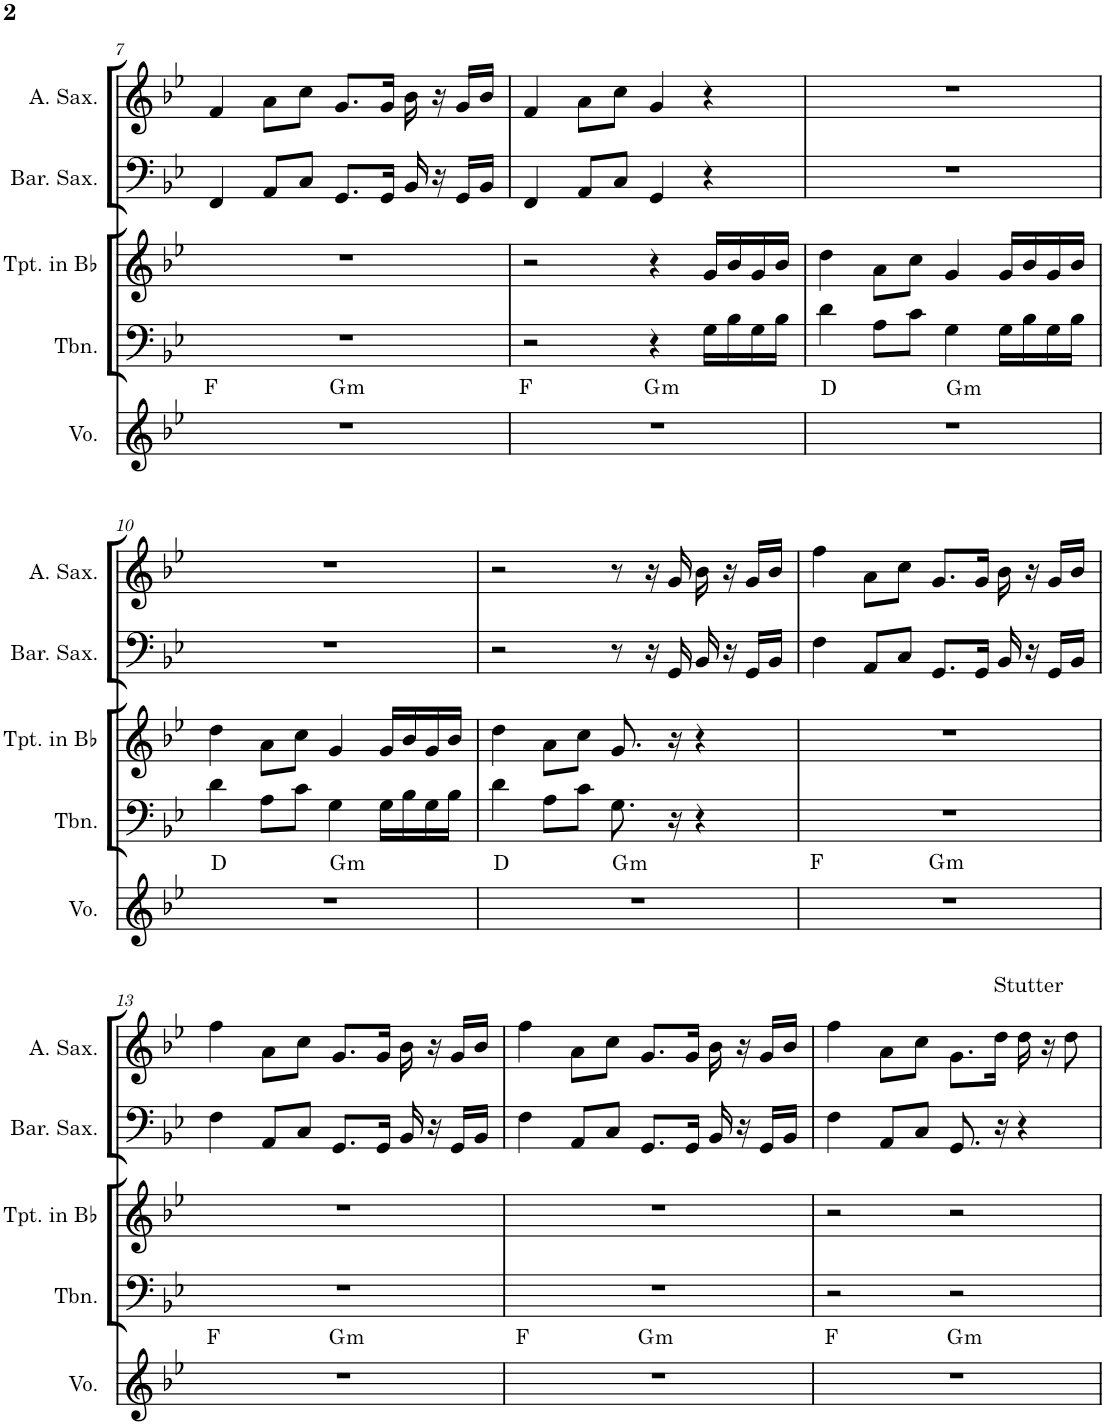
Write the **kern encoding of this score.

**kern	**harte	**kern	**kern	**kern	**kern
*part5	*part5	*part4	*part3	*part2	*part1
*staff5	*	*staff4	*staff3	*staff2	*staff1
*I"Voice	*	*I"Trombone	*I"Trumpet in Bb	*I"Baritone Saxophone	*I"Alto Saxophone
*I'Vo.	*	*I'Tbn.	*I'Tpt. in Bb	*I'Bar. Sax.	*I'A. Sax.
!!LO:PB:g=z
*clefG2	*	*clefF4	*clefG2	*clefF4	*clefG2
*	*	*	*Trd1c2	*Trd12c21	*Trd5c9
*k[b-e-]	*	*k[b-e-]	*k[b-e-]	*k[b-e-]	*k[b-e-]
*M4/4	*	*M4/4	*M4/4	*M4/4	*M4/4
=7	=7	=7	=7	=7	=7
*^	*	*	*	*	*
1r	2ryy	F:maj	1r	1r	4FF/	4f/
.	.	.	.	.	8AA/L	8a\L
.	.	.	.	.	8C/J	8cc\J
!	!	!LO:H:kt=m	!	!	!	!
.	2ryy	G:min	.	.	8.GG/L	8.g/L
.	.	.	.	.	16GG/Jk	16g/Jk
.	.	.	.	.	16BB-/	16b-\
.	.	.	.	.	16r	16r
.	.	.	.	.	16GG/LL	16g/LL
.	.	.	.	.	16BB-/JJ	16b-/JJ
=8	=8	=8	=8	=8	=8	=8
1r	2ryy	F:maj	2r	2r	4FF/	4f/
.	.	.	.	.	8AA/L	8a\L
.	.	.	.	.	8C/J	8cc\J
!	!	!LO:H:kt=m	!	!	!	!
.	2ryy	G:min	4r	4r	4GG/	4g/
.	.	.	16G\LL	16g/LL	4r	4r
.	.	.	16B-\	16b-/	.	.
.	.	.	16G\	16g/	.	.
.	.	.	16B-\JJ	16b-/JJ	.	.
=9	=9	=9	=9	=9	=9	=9
1r	2ryy	D:maj	4d\	4dd\	1r	1r
.	.	.	8A\L	8a\L	.	.
.	.	.	8c\J	8cc\J	.	.
!	!	!LO:H:kt=m	!	!	!	!
.	2ryy	G:min	4G\	4g/	.	.
.	.	.	16G\LL	16g/LL	.	.
.	.	.	16B-\	16b-/	.	.
.	.	.	16G\	16g/	.	.
.	.	.	16B-\JJ	16b-/JJ	.	.
!!LO:LB:g=z
=10	=10	=10	=10	=10	=10	=10
1r	2ryy	D:maj	4d\	4dd\	1r	1r
.	.	.	8A\L	8a\L	.	.
.	.	.	8c\J	8cc\J	.	.
!	!	!LO:H:kt=m	!	!	!	!
.	2ryy	G:min	4G\	4g/	.	.
.	.	.	16G\LL	16g/LL	.	.
.	.	.	16B-\	16b-/	.	.
.	.	.	16G\	16g/	.	.
.	.	.	16B-\JJ	16b-/JJ	.	.
=11	=11	=11	=11	=11	=11	=11
1r	2ryy	D:maj	4d\	4dd\	2r	2r
.	.	.	8A\L	8a\L	.	.
.	.	.	8c\J	8cc\J	.	.
!	!	!LO:H:kt=m	!	!	!	!
.	2ryy	G:min	8.G\	8.g/	8r	8r
.	.	.	.	.	16r	16r
.	.	.	16r	16r	16GG/	16g/
.	.	.	4r	4r	16BB-/	16b-\
.	.	.	.	.	16r	16r
.	.	.	.	.	16GG/LL	16g/LL
.	.	.	.	.	16BB-/JJ	16b-/JJ
=12	=12	=12	=12	=12	=12	=12
1r	2ryy	F:maj	1r	1r	4F\	4ff\
.	.	.	.	.	8AA/L	8a\L
.	.	.	.	.	8C/J	8cc\J
!	!	!LO:H:kt=m	!	!	!	!
.	2ryy	G:min	.	.	8.GG/L	8.g/L
.	.	.	.	.	16GG/Jk	16g/Jk
.	.	.	.	.	16BB-/	16b-\
.	.	.	.	.	16r	16r
.	.	.	.	.	16GG/LL	16g/LL
.	.	.	.	.	16BB-/JJ	16b-/JJ
!!LO:LB:g=z
=13	=13	=13	=13	=13	=13	=13
1r	2ryy	F:maj	1r	1r	4F\	4ff\
.	.	.	.	.	8AA/L	8a\L
.	.	.	.	.	8C/J	8cc\J
!	!	!LO:H:kt=m	!	!	!	!
.	2ryy	G:min	.	.	8.GG/L	8.g/L
.	.	.	.	.	16GG/Jk	16g/Jk
.	.	.	.	.	16BB-/	16b-\
.	.	.	.	.	16r	16r
.	.	.	.	.	16GG/LL	16g/LL
.	.	.	.	.	16BB-/JJ	16b-/JJ
=14	=14	=14	=14	=14	=14	=14
1r	2ryy	F:maj	1r	1r	4F\	4ff\
.	.	.	.	.	8AA/L	8a\L
.	.	.	.	.	8C/J	8cc\J
!	!	!LO:H:kt=m	!	!	!	!
.	2ryy	G:min	.	.	8.GG/L	8.g/L
.	.	.	.	.	16GG/Jk	16g/Jk
.	.	.	.	.	16BB-/	16b-\
.	.	.	.	.	16r	16r
.	.	.	.	.	16GG/LL	16g/LL
.	.	.	.	.	16BB-/JJ	16b-/JJ
=15	=15	=15	=15	=15	=15	=15
1r	2ryy	F:maj	2r	2r	4F\	4ff\
.	.	.	.	.	8AA/L	8a\L
.	.	.	.	.	8C/J	8cc\J
!	!	!LO:H:kt=m	!	!	!	!
.	2ryy	G:min	2r	2r	8.GG/	8.g\L
!	!	!	!	!	!	!LO:TX:a:t=Stutter
.	.	.	.	.	16r	16dd\Jk
.	.	.	.	.	4r	16dd\
.	.	.	.	.	.	16r
.	.	.	.	.	.	8dd\
*v	*v	*	*	*	*	*
=	=	=	=	=	=
*-	*-	*-	*-	*-	*-
